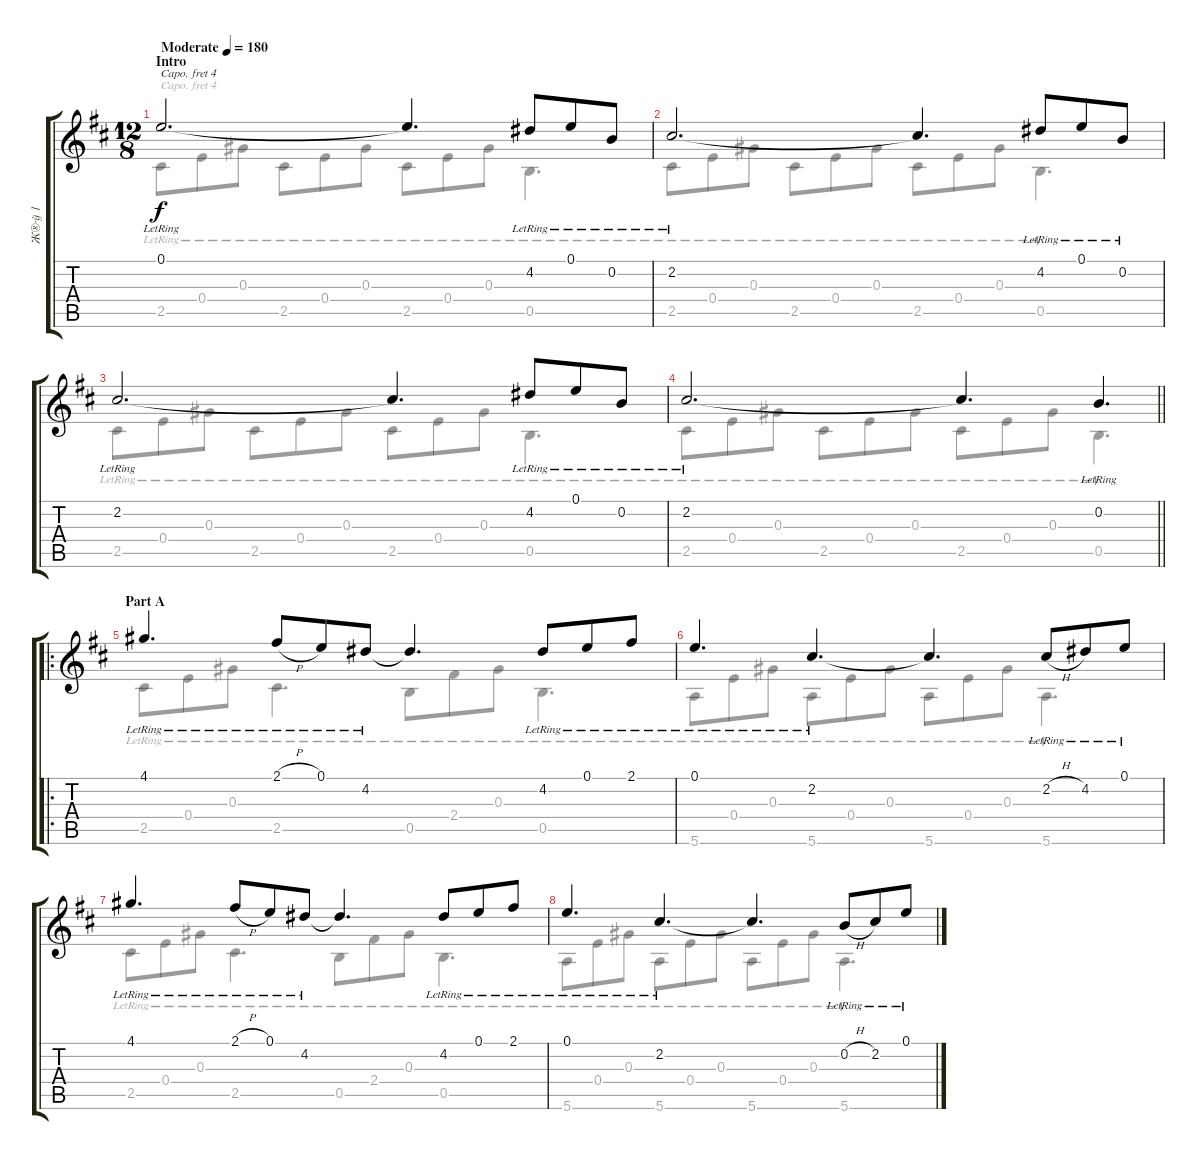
\track ("Ж®·ў 1" "Ж®·ў 1") {instrument acousticguitarsteel}
\staff {score tabs}
\capo 4
\tuning (C4 G3 E3 C3 G2 C2) {hide}
\voice
\ts (12 8)
\section ("" "Intro")
\tempo (180 "Moderate")
\clef g2
\ks d
0.1{lr}.2{d dy f instrument acousticguitarsteel} 0.1{t}.4{d} 4.2{lr}.8 0.1{lr}.8 0.2{lr}.8 |
2.2{lr}.2{d} 2.2{t}.4{d} 4.2{lr}.8 0.1{lr}.8 0.2{lr}.8 |
2.2{lr}.2{d} 2.2{t}.4{d} 4.2{lr}.8 0.1{lr}.8 0.2{lr}.8 |
\barLineRight lightlight
2.2{lr}.2{d} 2.2{t}.4{d} 0.2{lr}.4{d} |
\ro
\section ("" "Part A")
4.1{lr}.4{d} 2.1{h lr}.8 0.1{lr}.8 4.2{lr}.8 4.2{t}.4{d} 4.2{lr}.8 0.1{lr}.8 2.1{lr}.8 |
0.1{lr}.4{d} 2.2{lr}.4{d} 2.2{t}.4{d} 2.2{h lr}.8 4.2{lr}.8 0.1{lr}.8 |
4.1{lr}.4{d} 2.1{h lr}.8 0.1{lr}.8 4.2{lr}.8 4.2{t}.4{d} 4.2{lr}.8 0.1{lr}.8 2.1{lr}.8 |
0.1{lr}.4{d} 2.2{lr}.4{d} 2.2{t}.4{d} 0.2{h lr}.8 2.2{lr}.8 0.1{lr}.8
\voice
\clef g2
\ottava regular
\simile none
\ks d
2.5{lr}.8{dy f} 0.4{lr}.8 0.3{lr}.8 2.5{lr}.8 0.4{lr}.8 0.3{lr}.8 2.5{lr}.8 0.4{lr}.8 0.3{lr}.8 0.5{lr}.4{d} |
2.5{lr}.8 0.4{lr}.8 0.3{lr}.8 2.5{lr}.8 0.4{lr}.8 0.3{lr}.8 2.5{lr}.8 0.4{lr}.8 0.3{lr}.8 0.5{lr}.4{d} |
2.5{lr}.8 0.4{lr}.8 0.3{lr}.8 2.5{lr}.8 0.4{lr}.8 0.3{lr}.8 2.5{lr}.8 0.4{lr}.8 0.3{lr}.8 0.5{lr}.4{d} |
\barLineRight lightlight
2.5{lr}.8 0.4{lr}.8 0.3{lr}.8 2.5{lr}.8 0.4{lr}.8 0.3{lr}.8 2.5{lr}.8 0.4{lr}.8 0.3{lr}.8 0.5{lr}.4{d} |
2.5{lr}.8 0.4{lr}.8 0.3{lr}.8 2.5{lr}.4{d} 0.5{lr}.8 2.4{lr}.8 0.3{lr}.8 0.5{lr}.4{d} |
5.6{lr}.8 0.4{lr}.8 0.3{lr}.8 5.6{lr}.8 0.4{lr}.8 0.3{lr}.8 5.6{lr}.8 0.4{lr}.8 0.3{lr}.8 5.6{lr}.4{d} |
2.5{lr}.8 0.4{lr}.8 0.3{lr}.8 2.5{lr}.4{d} 0.5{lr}.8 2.4{lr}.8 0.3{lr}.8 0.5{lr}.4{d} |
5.6{lr}.8 0.4{lr}.8 0.3{lr}.8 5.6{lr}.8 0.4{lr}.8 0.3{lr}.8 5.6{lr}.8 0.4{lr}.8 0.3{lr}.8 5.6{lr}.4{d}
